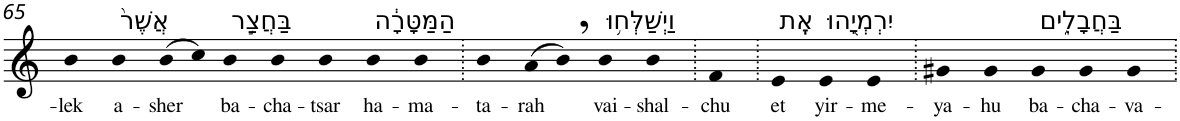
**kern	**text
*part1	*part1
*staff1	*staff1
*I"Piano	*
*I'Pno	*
!!LO:PB:g=z
*clefG2	*
*k[]	*
=65	=65
!	!LO:LY:b
4b	-lek
!LO:TX:a:t=אֲשֶׁר֙	!
!	!LO:LY:b
4b	a-
!	!LO:LY:b
(>8b	-sher
8cc)	.
!LO:TX:a:t=בַּחֲצַ֣ר	!
!	!LO:LY:b
4b	ba-
!	!LO:LY:b
4b	-cha-
!	!LO:LY:b
4b	-tsar
!LO:TX:a:t=הַמַּטָּרָ֔ה	!
!	!LO:LY:b
4b	ha-
!	!LO:LY:b
4b	-ma-
=66.	=66.
!	!LO:LY:b
4b	-ta-
!	!LO:LY:b
(>8a	-rah
8b,)	.
!LO:TX:a:t=וַיְשַׁלְּח֥וּ	!
!	!LO:LY:b
4b	vai-
!	!LO:LY:b
4b	-shal-
=67.	=67.
!	!LO:LY:b
4f	-chu
=68.	=68.
!LO:TX:a:t=אֶֽת	!
!	!LO:LY:b
4e	et
!LO:TX:a:t=יִרְמְיָ֖הוּ	!
!	!LO:LY:b
4e	yir-
!	!LO:LY:b
4e	-me-
=69.	=69.
!	!LO:LY:b
4g#X	-ya-
!	!LO:LY:b
4g#	-hu
!LO:TX:a:t=בַּחֲבָלִ֑ים	!
!	!LO:LY:b
4g#	ba-
!	!LO:LY:b
4g#	-cha-
!	!LO:LY:b
4g#	-va-
=.	=.
*-	*-
